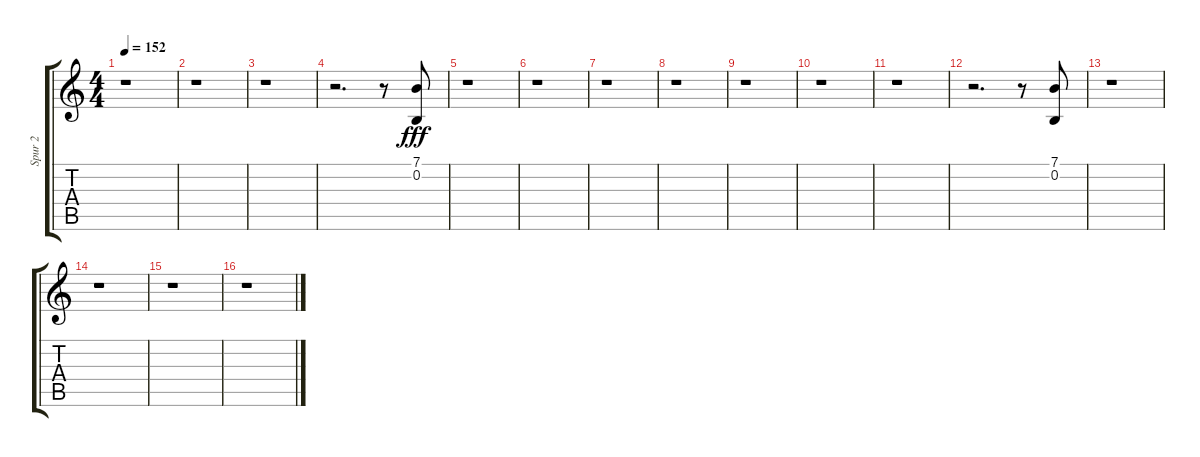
\track ("Spur 2" "Spur 2") {instrument lead2sawtooth}
\staff {score tabs}
\tuning (E4 B3 G3 D3 A2 E2) {hide}
\ts (4 4)
\tempo 152
\clef g2
\ks c
r.1{dy fff} |
r.1 |
r.1 |
r.2{d} r.8 (7.1 0.2).8 |
r.1 |
r.1 |
r.1 |
r.1 |
r.1 |
r.1 |
r.1 |
r.2{d} r.8 (7.1 0.2).8 |
r.1 |
r.1 |
r.1 |
r.1
